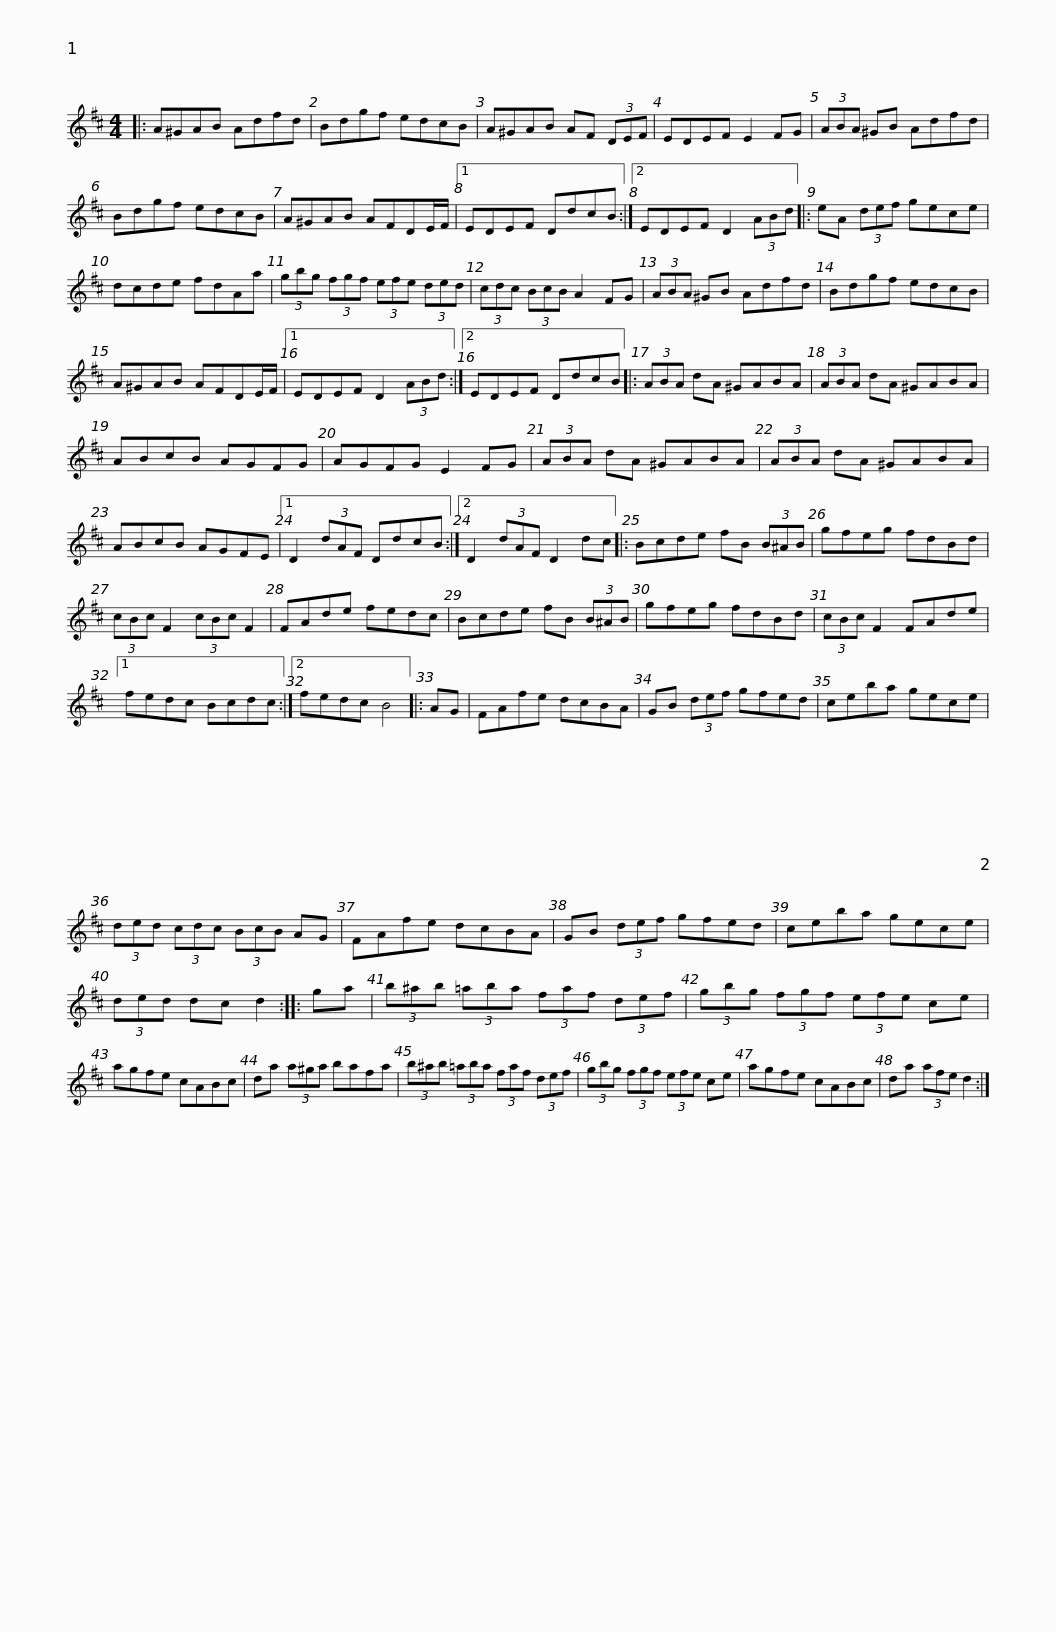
X:1
L:1/8
M:4/4
I:linebreak $
K:D
V:1 treble
V:1
|: A^GAB Adfd | Bdgf edcB | A^GAB AF (3DEF | EDEF E2 FG | (3ABA ^GB Adfd |$ %5
 Bdgf edcB | A^GAB AFDE/F/ |1 EDEF DdcB :|2 EDEF D2 (3ABd |: eA (3def gece |$ %10
 dcde fdAa | (3gbg (3fgf (3efe (3ded | (3cdc (3BcB A2 FG | (3ABA ^GB Adfd | Bdgf edcB |$ %15
 A^GAB AFDE/F/ |1 EDEF D2 (3ABd :|2 EDEF DdcB |: (3ABA dA ^GABA | (3ABA dA ^GABA |$ %20
 ABcB AGFG | AGFG E2 FG | (3ABA dA ^GABA | (3ABA dA ^GABA | ABcB AGFE |1$ %25
 D2 (3dAF DdcB :|2 D2 (3dAF D2 dc |: Bcde fB (3B^AB | gfeg fdBd | (3cBc F2 (3cBc F2 |$ %30
 FAde fedc | Bcde fB (3B^AB | gfeg fdBd | (3cBc F2 FAde |1 fedc Bcdc :|2$ %35
 fedc B4 |: AG | FAfe dcBA | GB (3def gfed | ceba gece | %40
 (3ded (3cdc (3BcB AG |$ FAfe dcBA | GB (3def gfed | ceba gece | (3ded dc d2 :: %45
 ga |$ (3b^ab (3=aba (3faf (3def | (3gbg (3fgf (3efe ce | agfe cABc | da (3a^ga bafa |$ %50
 (3b^ab (3=aba (3faf (3def | (3gbg (3fgf (3efe ce | agfe cABc | da (3afe d2 :| %54
